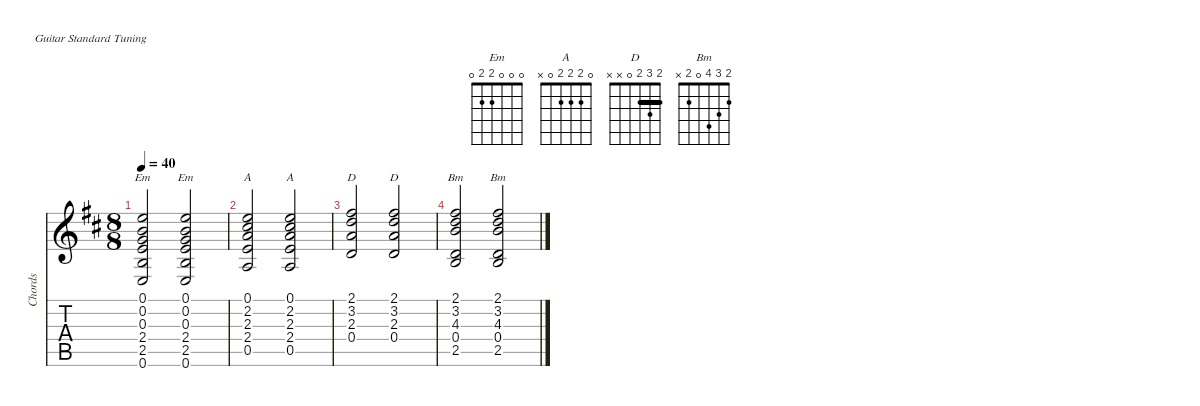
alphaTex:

\defaultSystemsLayout 4
\hideDynamics
\bracketExtendMode nobrackets
\track ("Chords" "Chords") {defaultSystemsLayout 4 instrument acousticguitarsteel}
\staff {score tabs}
\tuning (E4 B3 G3 D3 A2 E2)
\chord ("Em" 0 0 0 2 2 0) {showfingering false}
\chord ("A" 0 2 2 2 0 x) {showfingering false}
\chord ("D" 2 3 2 0 x x) {showfingering false barre 2}
\chord ("Bm" 2 3 4 0 2 x) {showfingering false}
\ts (8 8)
\beaming (8 2 2 2 2)
\tempo 40
\clef g2
\scale
0.345904
\ks d
(0.6{acc forcenatural} 2.5{acc forcenatural} 2.4{acc forcenatural} 0.3{acc forcenatural} 0.2{acc forcenatural} 0.1{acc forcenatural}).2{ch "Em" dy mf instrument acousticguitarsteel beam Up} (0.6{acc forcenatural} 2.5{acc forcenatural} 2.4{acc forcenatural} 0.3{acc forcenatural} 0.2{acc forcenatural} 0.1{acc forcenatural}).2{ch "Em" beam Up} |
\scale
0.211102 (0.5{acc forcenatural} 2.4{acc forcenatural} 2.3{acc forcenatural} 2.2{acc #} 0.1{acc forcenatural}).2{ch "A" beam Up} (0.5{acc forcenatural} 2.4{acc forcenatural} 2.3{acc forcenatural} 2.2{acc #} 0.1{acc forcenatural}).2{ch "A" beam Up} |
\scale
0.211102 (0.4{acc forcenatural} 2.3{acc forcenatural} 3.2{acc forcenatural} 2.1{acc #}).2{ch "D" beam Up} (0.4{acc forcenatural} 2.3{acc forcenatural} 3.2{acc forcenatural} 2.1{acc #}).2{ch "D" beam Up} |
\scale
0.231893 (2.5{acc forcenatural} 0.4{acc forcenatural} 4.3{acc forcenatural} 3.2{acc forcenatural} 2.1{acc #}).2{ch "Bm" beam Up} (2.5{acc forcenatural} 0.4{acc forcenatural} 4.3{acc forcenatural} 3.2{acc forcenatural} 2.1{acc #}).2{ch "Bm" beam Up}
